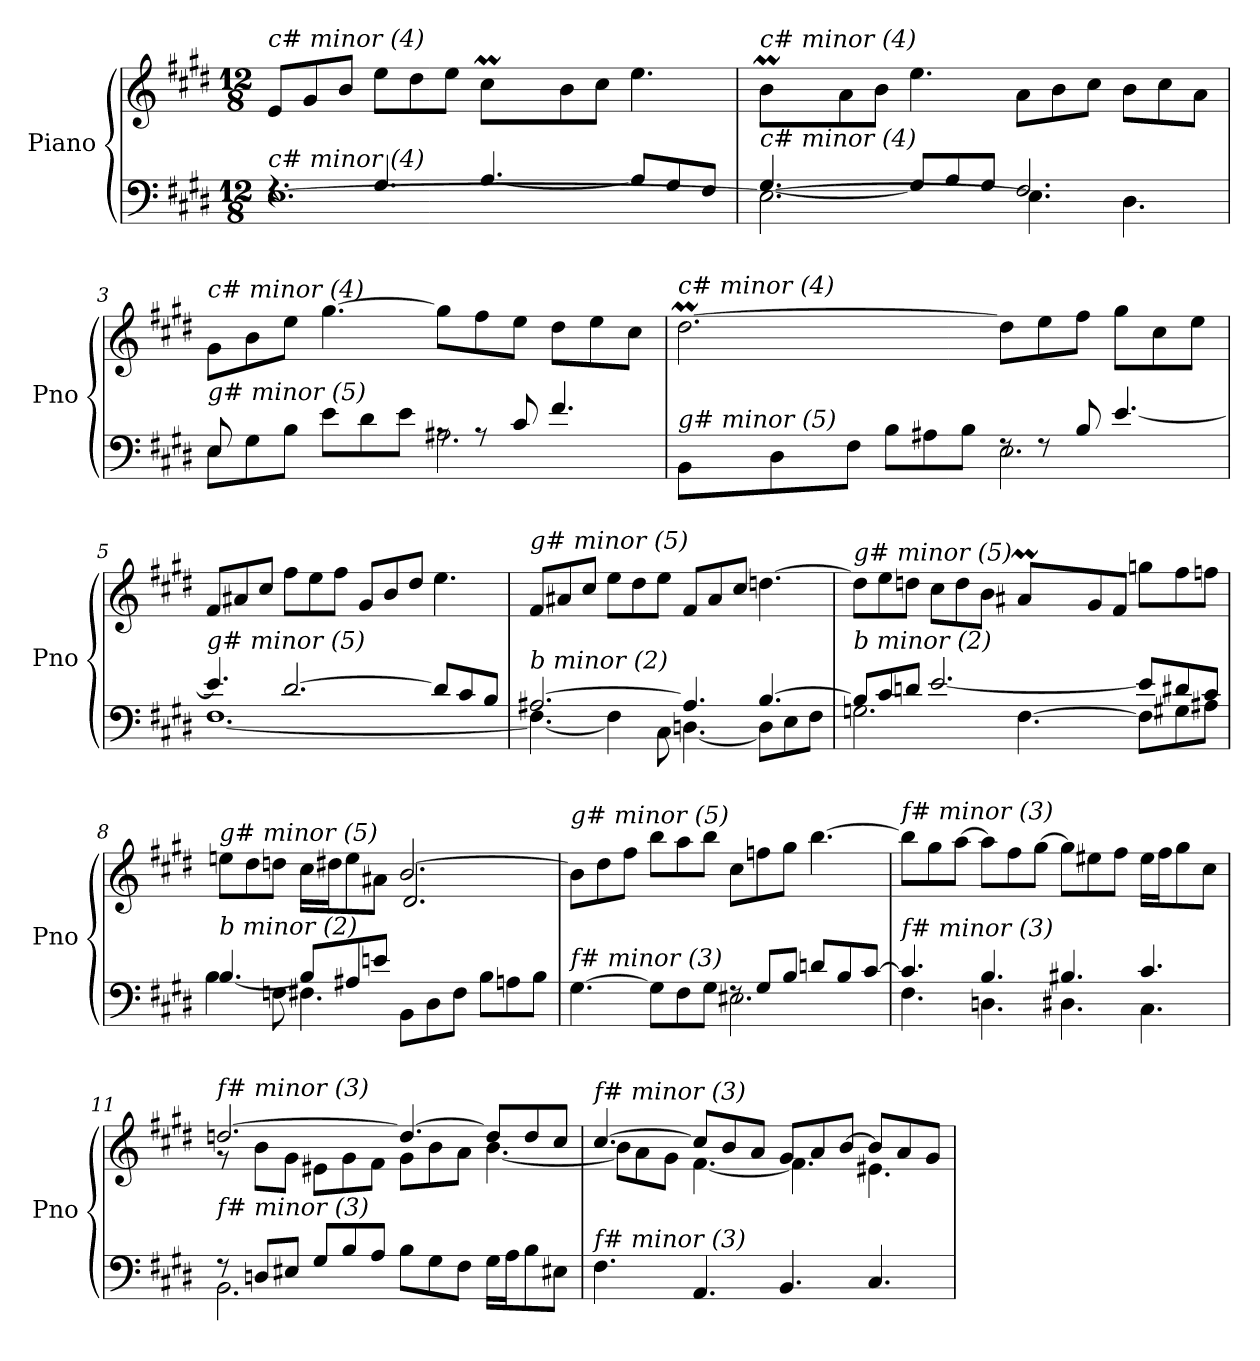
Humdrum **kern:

**kern	**kern
*part1	*part1
*staff2	*staff1
*I"Piano	*
*I'Pno	*
*clefF4	*clefG2
*k[f#c#g#d#]	*k[f#c#g#d#]
*M12/8	*M12/8
=1	=1
*^	*^
*	*^	*	*
!	!	!	!LO:TX:i:t=c# minor (4)	!
!LO:TX:i:t=c# minor (4)	!	!	!	!
2.ryy	4.rF	[1.E	8e/L	2.ryy
.	.	.	8g#/	.
.	.	.	8b/J	.
.	4.G#/	.	8ee\L	.
.	.	.	8dd#\	.
.	.	.	8ee\J	.
*	*	*	*	*Xtuplet
8ryy	[4.A/	.	8cc#M\L	40dd#yy
.	.	.	.	40cc#yy
.	.	.	.	40dd#yy
.	.	.	.	20cc#yy
2ryy	.	.	8b\	2ryy
.	.	.	8cc#\J	.
.	8A/L]	.	4.ee\	.
.	8G#/	.	.	.
8ryy	8F#/J	.	.	8ryy
=2	=2	=2	=2	=2
!	!	!	!LO:TX:i:t=c# minor (4)	!
!LO:TX:i:t=c# minor (4)	!	!	!	!
8ryy	[4.G#/	2.E\_	8bM\L	40cc#yy
.	.	.	.	40byy
.	.	.	.	40cc#yy
.	.	.	.	20byy
1ryy	.	.	8a\	1ryy
.	.	.	8b\J	.
.	8G#/L]	.	4.ee\	.
.	8A/	.	.	.
.	8G#/J	.	.	.
.	2.F#/	4.E\]	8a\L	.
.	.	.	8b\	.
.	.	.	8cc#\J	.
4.ryy	.	4.D#\	8b\L	4.ryy
.	.	.	8cc#\	.
.	.	.	8a\J	.
*	*v	*v	*	*
!!LO:LB:g=z	!!
=3	=3	=3	=3
!	!	!LO:TX:i:t=c# minor (4)	!
!LO:TX:i:t=g# minor (5)	!	!	!
8E\L	8E/	8g#\L	8ryy
8G#\	2ryy	8b\	2ryy
8B\J	.	8ee\J	.
8e\L	.	[4.gg#\	.
8d#\	.	.	.
8e\J	8ryy	.	8ryy
8rA	2.A#X\	8gg#\L]	2.ryy
8rA	.	8ff#\	.
8c#/	.	8ee\J	.
4.f#/	.	8dd#\L	.
.	.	8ee\	.
.	.	8cc#\J	.
!!LO:LB:g=z
=4	=4	=4	=4
*	*^	*	*^
!	!	!	!LO:TX:i:t=c# minor (4)	!	!
!LO:TX:i:t=g# minor (5)	!	!	!	!	!
2..ryy	8BB\L	2.ryy	[2.dd#m\	32cc#yy	2.ryy
.	.	.	.	32dd#yy	.
.	.	.	.	32eeyy	.
.	.	.	.	32dd#yy	.
.	8D#\	.	.	32eeyy	.
.	.	.	.	32dd#yy	.
.	.	.	.	32eeyy	.
.	.	.	.	[32dd#yy	.
.	8F#\J	.	.	4.dd#yy_	.
.	8B\L	.	.	.	.
.	8A#X\	.	.	.	.
.	8B\J	.	.	4dd#yy]	.
.	8rF	2.E\	8dd#\L]	.	2.ryy
2ryy	8rF	.	8ee\	2ryy	.
.	8B/	.	8ff#\J	.	.
.	[4.e/	.	8gg#\L	.	.
.	.	.	8cc#\	.	.
8ryy	.	.	8ee\J	8ryy	.
*	*v	*v	*	*	*
*	*	*	*v	*v
=5	=5	=5	=5
!	!	!LO:TX:i:t=g# minor (5)	!
!LO:TX:i:t=g# minor (5)	!	!	!
*	*	*v	*v
4.e/]	[1.F#	8f#/L
.	.	8a#X/
.	.	8cc#/J
[2.d#/	.	8ff#\L
.	.	8ee\
.	.	8ff#\J
.	.	8g#/L
.	.	8b/
.	.	8dd#/J
8d#/L]	.	4.ee\
8c#/	.	.
8B/J	.	.
=6	=6	=6
!	!	!LO:TX:i:t=g# minor (5)
!LO:TX:i:t=b minor (2)	!	!
[2.A#X/	4.F#\_	8f#/L
.	.	8a#X/
.	.	8cc#/J
.	4F#\]	8ee\L
.	.	8dd#\
.	8C#\	8ee\J
4.A#/]	[4.Dn\	8f#/L
.	.	8a#/
.	.	8cc#/J
[4.B/	8D\L]	[4.ddn\
.	8E\	.
.	8F#\J	.
!!LO:LB:g=z
=7	=7	=7
*	*^	*^
!	!	!	!LO:TX:i:t=g# minor (5)	!
!LO:TX:i:t=b minor (2)	!	!	!	!
2.ryy	8B/L]	2.Gn\	8dd\L]	2.ryy
.	8c#/	.	8ee\	.
.	8dn/J	.	8ddn\J	.
.	[2.e/	.	8cc#\L	.
.	.	.	8dd\	.
.	.	.	8b\J	.
8ryy	.	[4.F#\	8a#Xm/L	40byy
.	.	.	.	40a#yy
.	.	.	.	40byy
.	.	.	.	20a#yy
2ryy	.	.	8g#/	2ryy
.	.	.	8f#/J	.
.	8e/L]	8F#\L]	8ggn\L	.
.	8d#X/	8G#X\	8ff#\	.
8ryy	8c#/J	8A#X\J	8ffni\J	8ryy
=8	=8	=8	=8	=8
*	*	*	*	*^
!	!	!	!LO:TX:i:t=g# minor (5)	!	!
!LO:TX:i:t=b minor (2)	!	!	!	!	!
2.ryy	[4.B/	4B\	8een\L	2.ryy	2.ryy
.	.	.	8dd#\	.	.
.	.	8Fni\	8ddn\J	.	.
.	8B/L]	4.F#\	16cc#\LL	.	.
.	.	.	16dd#X\J	.	.
.	8A#X/	.	8ee\	.	.
.	8en/J	.	8a#X\J	.	.
2.ryy	8BB\L	2.ryy	[2.b/	2.d#/	2.ryy
.	8D#\	.	.	.	.
.	8F#\J	.	.	.	.
.	8B\L	.	.	.	.
.	8An\	.	.	.	.
.	8B\J	.	.	.	.
*	*v	*v	*	*	*
*	*	*	*v	*v
!!LO:LB:g=z
=9	=9	=9	=9
!	!	!LO:TX:i:t=g# minor (5)	!
!LO:TX:i:t=f# minor (3)	!	!	!
[4.G#\	2.ryy	8b\L]	2.ryy
.	.	8dd#\	.
.	.	8ff#\J	.
8G#\L]	.	8bb\L	.
8F#\	.	8aa\	.
8G#\J	.	8bb\J	.
8rF	2.E#X\	8cc#\L	2.ryy
8G#/L	.	8ffni\	.
8B/J	.	8gg#\J	.
8dn/L	.	[4.bb\	.
8B/	.	.	.
[8c#/J	.	.	.
*	*	*v	*v
!!LO:PB:g=z
=10	=10	=10
!	!	!LO:TX:i:t=f# minor (3)
!LO:TX:i:t=f# minor (3)	!	!
4.c#/]	4.F#\	8bb\L]
.	.	8gg#\
.	.	[8aa\J
4.B/	4.Dn\	8aa\L]
.	.	8ff#\
.	.	[8gg#\J
4.B#X/	4.D#X\	8gg#\L]
.	.	8ee#X\
.	.	8ff#\J
4.c#/	4.C#\	16ee#\LL
.	.	16ff#\J
.	.	8gg#\
.	.	8cc#\J
=11	=11	=11
*	*	*^
*	*	*	*^
!	!	!LO:TX:i:t=f# minor (3)	!	!
!LO:TX:i:t=f# minor (3)	!	!	!	!
8r	2.BB\	[2.ddn/	8r	2.ryy
8Dn/L	.	.	8b\L	.
8E#X/J	.	.	8g#\J	.
8G#/L	.	.	8e#X\L	.
8B/	.	.	8g#\	.
8A/J	.	.	8f#\J	.
8B\L	2.ryy	4.dd/_	8g#\L	2.ryy
8G#\	.	.	8b\	.
8F#\J	.	.	8a\J	.
16G#\LL	.	8dd/L]	[4.b\	.
16A\J	.	.	.	.
8B\	.	8dd/	.	.
8E#X\J	.	8cc#/J	.	.
*v	*v	*	*	*
*	*	*v	*v
=12	=12	=12
!	!LO:TX:i:t=f# minor (3)	!
!LO:TX:i:t=f# minor (3)	!	!
4.F#\	[4.cc#/	8b\L]
.	.	8a\
.	.	8g#\J
4.AA/	8cc#/L]	[4.f#\
.	8b/	.
.	8a/J	.
4.BB/	8g#/L	4.f#\]
.	8a/	.
.	[8b/J	.
4.C#/	8b/L]	4.e#X\
.	8a/	.
.	8g#/J	.
*	*v	*v
=	=
*-	*-
